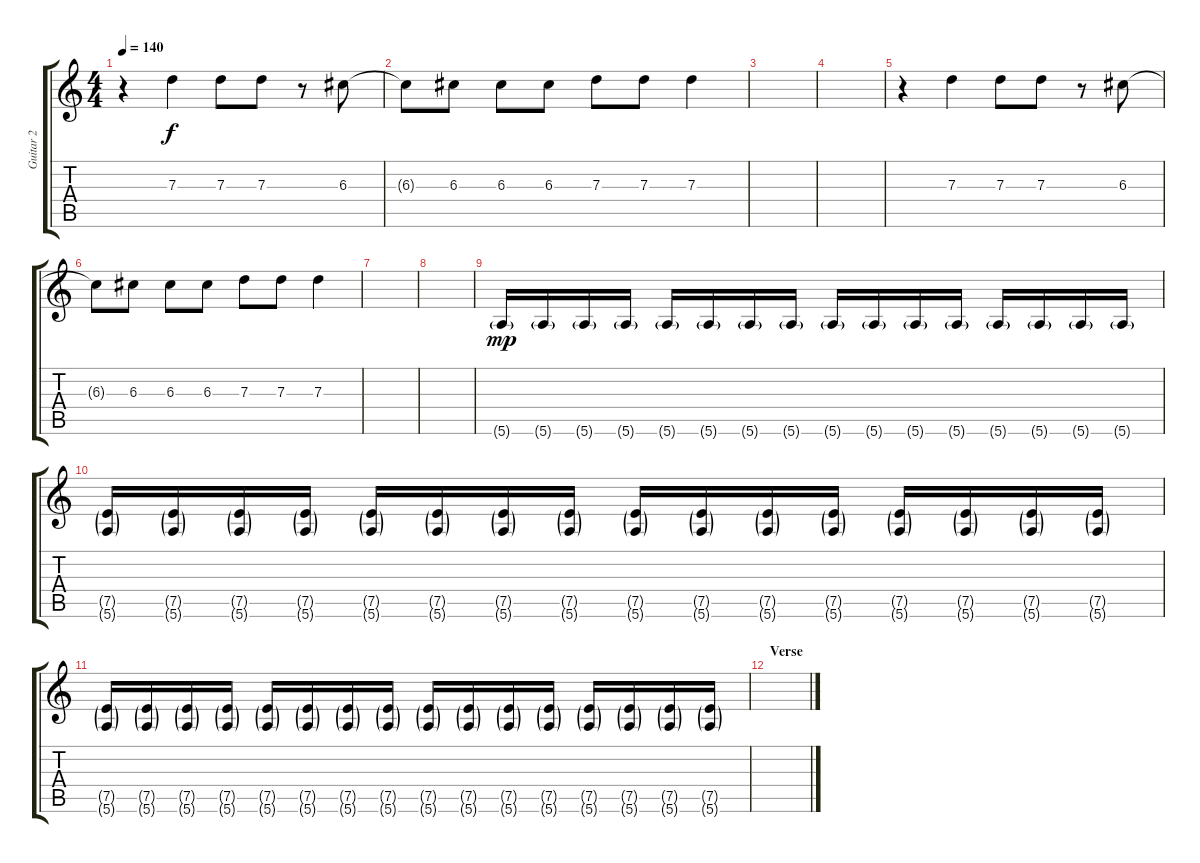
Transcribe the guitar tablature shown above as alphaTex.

\track ("Guitar 2" "Guitar 2") {instrument overdrivenguitar}
\staff {score tabs}
\tuning (E4 B3 G3 D3 A2 E2) {hide}
\ts (4 4)
\tempo 140
\clef g2
\ks c
r.4{dy f} 7.3.4 7.3.8 7.3.8 r.8 6.3.8 |
6.3{t}.8 6.3.8 6.3.8 6.3.8 7.3.8 7.3.8 7.3.4 |
|
|
r.4 7.3.4 7.3.8 7.3.8 r.8 6.3.8 |
6.3{t}.8 6.3.8 6.3.8 6.3.8 7.3.8 7.3.8 7.3.4 |
|
|
5.6{g}.16{dy mp} 5.6{g}.16 5.6{g}.16 5.6{g}.16 5.6{g}.16 5.6{g}.16 5.6{g}.16 5.6{g}.16 5.6{g}.16 5.6{g}.16 5.6{g}.16 5.6{g}.16 5.6{g}.16 5.6{g}.16 5.6{g}.16 5.6{g}.16 |
(7.5{g} 5.6{g}).16 (7.5{g} 5.6{g}).16 (7.5{g} 5.6{g}).16 (7.5{g} 5.6{g}).16 (7.5{g} 5.6{g}).16 (7.5{g} 5.6{g}).16 (7.5{g} 5.6{g}).16 (7.5{g} 5.6{g}).16 (7.5{g} 5.6{g}).16 (7.5{g} 5.6{g}).16 (7.5{g} 5.6{g}).16 (7.5{g} 5.6{g}).16 (7.5{g} 5.6{g}).16 (7.5{g} 5.6{g}).16 (7.5{g} 5.6{g}).16 (7.5{g} 5.6{g}).16 |
(7.5{g} 5.6{g}).16 (7.5{g} 5.6{g}).16 (7.5{g} 5.6{g}).16 (7.5{g} 5.6{g}).16 (7.5{g} 5.6{g}).16 (7.5{g} 5.6{g}).16 (7.5{g} 5.6{g}).16 (7.5{g} 5.6{g}).16 (7.5{g} 5.6{g}).16 (7.5{g} 5.6{g}).16 (7.5{g} 5.6{g}).16 (7.5{g} 5.6{g}).16 (7.5{g} 5.6{g}).16 (7.5{g} 5.6{g}).16 (7.5{g} 5.6{g}).16 (7.5{g} 5.6{g}).16 |
\section ("" "Verse")
